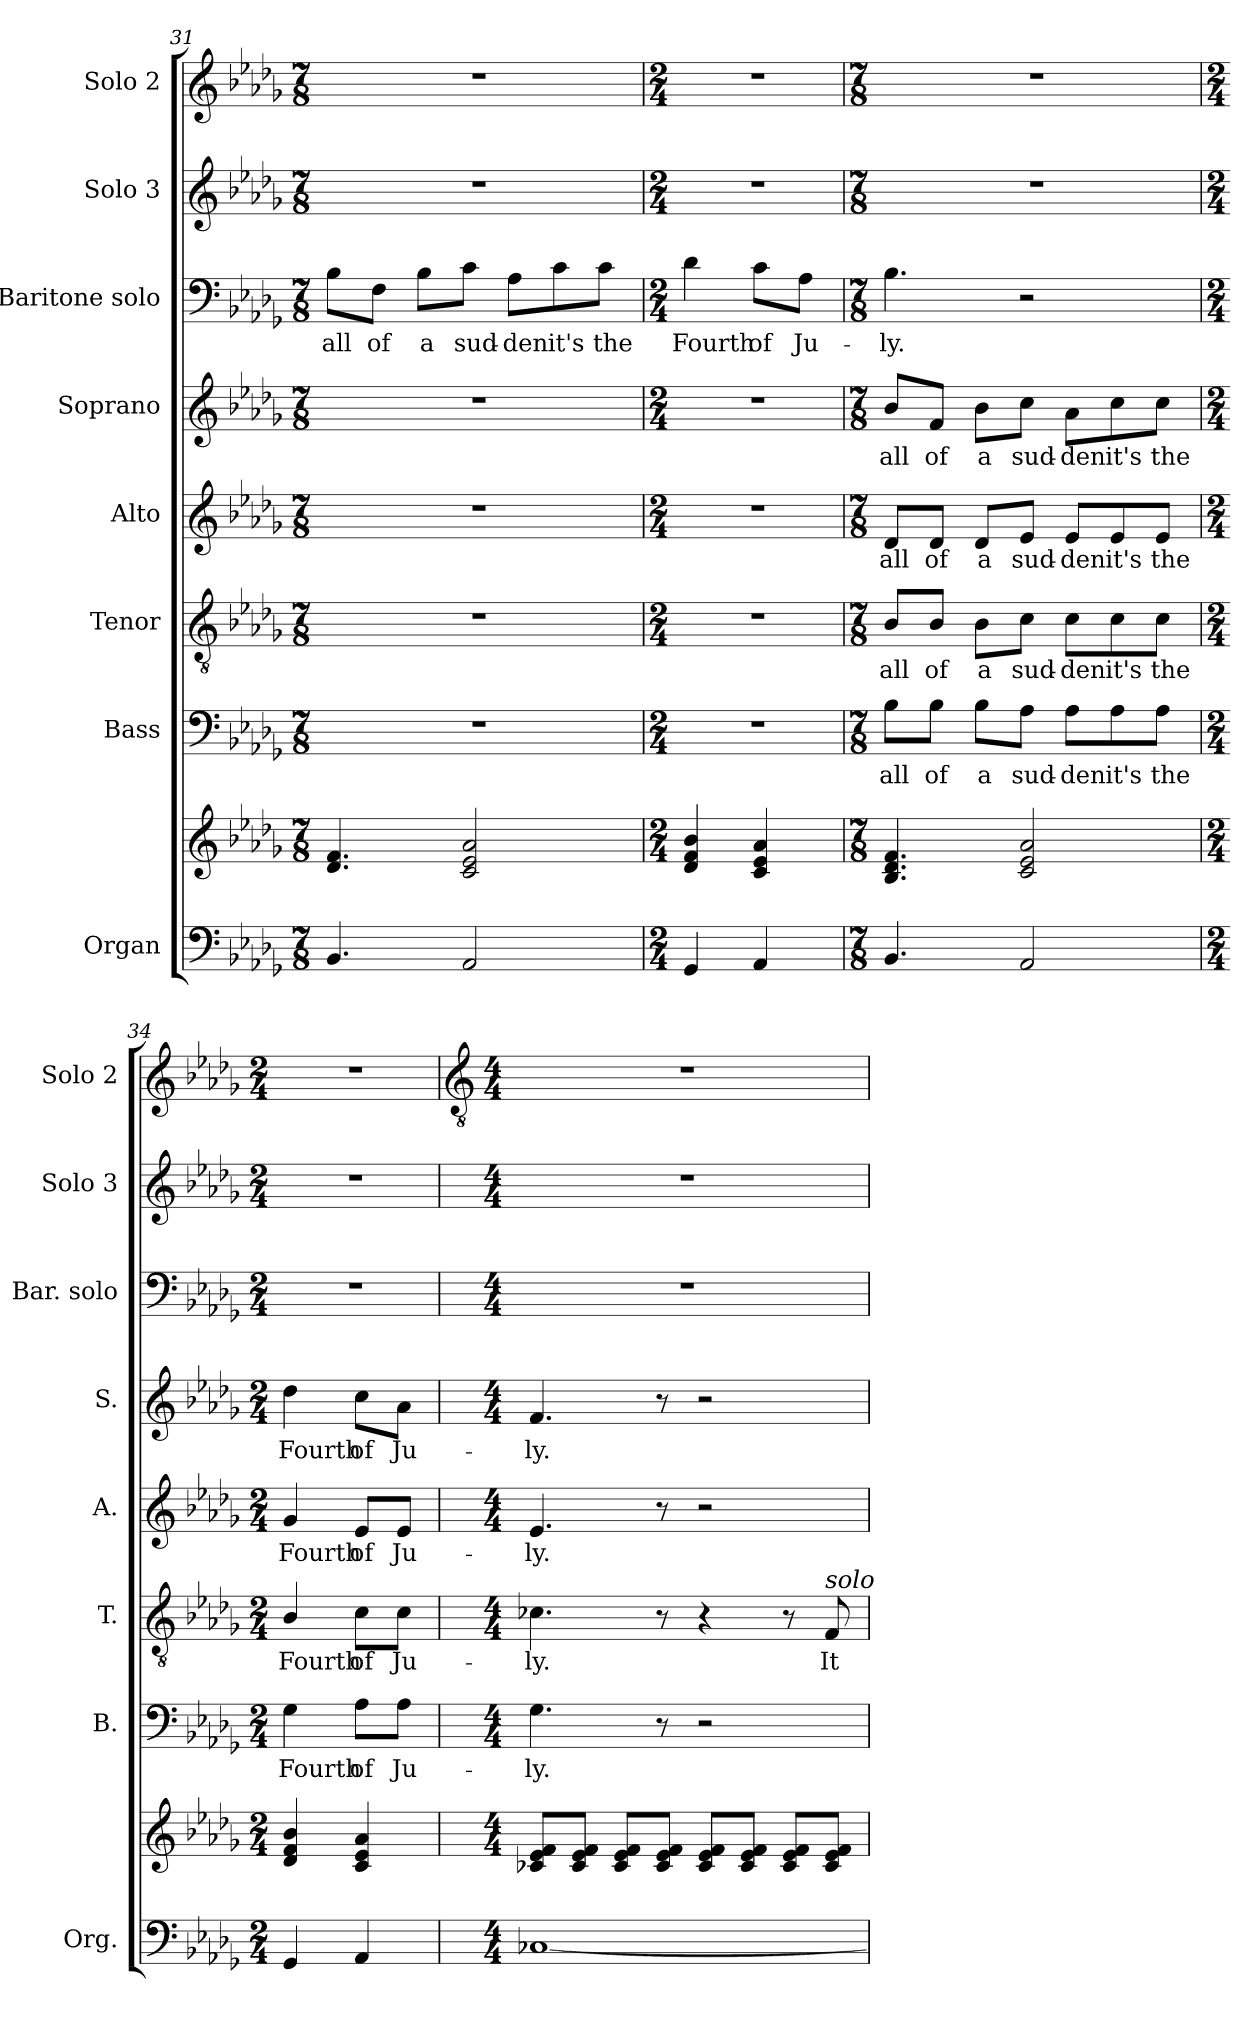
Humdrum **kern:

**kern	**kern	**kern	**text	**kern	**text	**kern	**text	**kern	**text	**kern	**text	**kern	**kern
*part8	*part8	*part7	*part7	*part6	*part6	*part5	*part5	*part4	*part4	*part3	*part3	*part2	*part1
*staff9	*staff8	*staff7	*staff7	*staff6	*staff6	*staff5	*staff5	*staff4	*staff4	*staff3	*staff3	*staff2	*staff1
*I"Organ	*	*I"Bass	*	*I"Tenor	*	*I"Alto	*	*I"Soprano	*	*I"Baritone solo	*	*I"Solo 3	*I"Solo 2
*I'Org.	*	*I'B.	*	*I'T.	*	*I'A.	*	*I'S.	*	*I'Bar. solo	*	*I'Solo 3	*I'Solo 2
!!LO:PB:g=z
*clefF4	*clefG2	*clefF4	*	*clefGv2	*	*clefG2	*	*clefG2	*	*clefF4	*	*clefG2	*clefG2
*	*	*	*	*ITrd7c12	*	*	*	*	*	*	*	*	*
*k[b-e-a-d-g-]	*k[b-e-a-d-g-]	*k[b-e-a-d-g-]	*	*k[b-e-a-d-g-]	*	*k[b-e-a-d-g-]	*	*k[b-e-a-d-g-]	*	*k[b-e-a-d-g-]	*	*k[b-e-a-d-g-]	*k[b-e-a-d-g-]
*D-:	*D-:	*D-:	*	*D-:	*	*D-:	*	*D-:	*	*D-:	*	*D-:	*D-:
*M7/8	*M7/8	*M7/8	*	*M7/8	*	*M7/8	*	*M7/8	*	*M7/8	*	*M7/8	*M7/8
=31	=31	=31	=31	=31	=31	=31	=31	=31	=31	=31	=31	=31	=31
!	!	!LO:N:vis=1	!	!LO:N:vis=1	!	!LO:N:vis=1	!	!LO:N:vis=1	!	!	!	!	!
!	!	!	!	!	!	!	!	!	!	!	!LO:LY:b:color=#000000	!LO:N:vis=1	!LO:N:vis=1
4.BB-i/	4.d-i/ 4.fi	2..r	.	2..r	.	2..r	.	2..r	.	8B-i\L	all	2..r	2..r
!	!	!	!	!	!	!	!	!	!	!	!LO:LY:b:color=#000000	!	!
.	.	.	.	.	.	.	.	.	.	8Fi\J	of	.	.
!	!	!	!	!	!	!	!	!	!	!	!LO:LY:b:color=#000000	!	!
.	.	.	.	.	.	.	.	.	.	8B-i\L	a	.	.
!	!	!	!	!	!	!	!	!	!	!	!LO:LY:b:color=#000000	!	!
2AA-i/	2ci/ 2e-i 2a-i	.	.	.	.	.	.	.	.	8ci\J	sud-	.	.
!	!	!	!	!	!	!	!	!	!	!	!LO:LY:b:color=#000000	!	!
.	.	.	.	.	.	.	.	.	.	8A-i\L	-den	.	.
!	!	!	!	!	!	!	!	!	!	!	!LO:LY:b:color=#000000	!	!
.	.	.	.	.	.	.	.	.	.	8ci\	it's	.	.
!	!	!	!	!	!	!	!	!	!	!	!LO:LY:b:color=#000000	!	!
.	.	.	.	.	.	.	.	.	.	8ci\J	the	.	.
=32	=32	=32	=32	=32	=32	=32	=32	=32	=32	=32	=32	=32	=32
*M2/4	*M2/4	*M2/4	*	*M2/4	*	*M2/4	*	*M2/4	*	*M2/4	*	*M2/4	*M2/4
!	!	!LO:N:vis=1	!	!LO:N:vis=1	!	!LO:N:vis=1	!	!LO:N:vis=1	!	!	!	!	!
!	!	!	!	!	!	!	!	!	!	!	!LO:LY:b:color=#000000	!LO:N:vis=1	!LO:N:vis=1
4GG-i/	4d-i/ 4fi 4b-i	2r	.	2r	.	2r	.	2r	.	4d-i\	Fourth	2r	2r
!	!	!	!	!	!	!	!	!	!	!	!LO:LY:b:color=#000000	!	!
4AA-i/	4ci/ 4e-i 4a-i	.	.	.	.	.	.	.	.	8ci\L	of	.	.
!	!	!	!	!	!	!	!	!	!	!	!LO:LY:b:color=#000000	!	!
.	.	.	.	.	.	.	.	.	.	8A-i\J	Ju-	.	.
=33	=33	=33	=33	=33	=33	=33	=33	=33	=33	=33	=33	=33	=33
*M7/8	*M7/8	*M7/8	*	*M7/8	*	*M7/8	*	*M7/8	*	*M7/8	*	*M7/8	*M7/8
!	!	!	!LO:LY:b:color=#000000	!	!	!	!	!	!	!	!	!	!
!	!	!	!	!	!LO:LY:b:color=#000000	!	!	!	!	!	!	!	!
!	!	!	!	!	!	!	!LO:LY:b:color=#000000	!	!	!	!	!	!
!	!	!	!	!	!	!	!	!	!LO:LY:b:color=#000000	!	!	!	!
!	!	!	!	!	!	!	!	!	!	!	!LO:LY:b:color=#000000	!LO:N:vis=1	!LO:N:vis=1
4.BB-i/	4.B-i/ 4.d-i 4.fi	8B-i\L	all	8BB-i/L	all	8d-i/L	all	8b-i/L	all	4.B-i\	-ly.	2..r	2..r
!	!	!	!LO:LY:b:color=#000000	!	!	!	!	!	!	!	!	!	!
!	!	!	!	!	!LO:LY:b:color=#000000	!	!	!	!	!	!	!	!
!	!	!	!	!	!	!	!LO:LY:b:color=#000000	!	!	!	!	!	!
!	!	!	!	!	!	!	!	!	!LO:LY:b:color=#000000	!	!	!	!
.	.	8B-i\J	of	8BB-i/J	of	8d-i/J	of	8fi/J	of	.	.	.	.
!	!	!	!LO:LY:b:color=#000000	!	!	!	!	!	!	!	!	!	!
!	!	!	!	!	!LO:LY:b:color=#000000	!	!	!	!	!	!	!	!
!	!	!	!	!	!	!	!LO:LY:b:color=#000000	!	!	!	!	!	!
!	!	!	!	!	!	!	!	!	!LO:LY:b:color=#000000	!	!	!	!
.	.	8B-i\L	a	8BB-i\L	a	8d-i/L	a	8b-i\L	a	.	.	.	.
!	!	!	!LO:LY:b:color=#000000	!	!	!	!	!	!	!	!	!	!
!	!	!	!	!	!LO:LY:b:color=#000000	!	!	!	!	!	!	!	!
!	!	!	!	!	!	!	!LO:LY:b:color=#000000	!	!	!	!	!	!
!	!	!	!	!	!	!	!	!	!LO:LY:b:color=#000000	!	!	!	!
2AA-i/	2ci/ 2e-i 2a-i	8A-i\J	sud-	8Ci\J	sud-	8e-i/J	sud-	8cci\J	sud-	2r	.	.	.
!	!	!	!LO:LY:b:color=#000000	!	!	!	!	!	!	!	!	!	!
!	!	!	!	!	!LO:LY:b:color=#000000	!	!	!	!	!	!	!	!
!	!	!	!	!	!	!	!LO:LY:b:color=#000000	!	!	!	!	!	!
!	!	!	!	!	!	!	!	!	!LO:LY:b:color=#000000	!	!	!	!
.	.	8A-i\L	-den	8Ci\L	-den	8e-i/L	-den	8a-i\L	-den	.	.	.	.
!	!	!	!LO:LY:b:color=#000000	!	!	!	!	!	!	!	!	!	!
!	!	!	!	!	!LO:LY:b:color=#000000	!	!	!	!	!	!	!	!
!	!	!	!	!	!	!	!LO:LY:b:color=#000000	!	!	!	!	!	!
!	!	!	!	!	!	!	!	!	!LO:LY:b:color=#000000	!	!	!	!
.	.	8A-i\	it's	8Ci\	it's	8e-i/	it's	8cci\	it's	.	.	.	.
!	!	!	!LO:LY:b:color=#000000	!	!	!	!	!	!	!	!	!	!
!	!	!	!	!	!LO:LY:b:color=#000000	!	!	!	!	!	!	!	!
!	!	!	!	!	!	!	!LO:LY:b:color=#000000	!	!	!	!	!	!
!	!	!	!	!	!	!	!	!	!LO:LY:b:color=#000000	!	!	!	!
.	.	8A-i\J	the	8Ci\J	the	8e-i/J	the	8cci\J	the	.	.	.	.
=34	=34	=34	=34	=34	=34	=34	=34	=34	=34	=34	=34	=34	=34
*M2/4	*M2/4	*M2/4	*	*M2/4	*	*M2/4	*	*M2/4	*	*M2/4	*	*M2/4	*M2/4
!	!	!	!LO:LY:b:color=#000000	!	!	!	!	!	!	!	!	!	!
!	!	!	!	!	!LO:LY:b:color=#000000	!	!	!	!	!	!	!	!
!	!	!	!	!	!	!	!LO:LY:b:color=#000000	!	!	!	!	!	!
!	!	!	!	!	!	!	!	!	!LO:LY:b:color=#000000	!LO:N:vis=1	!	!LO:N:vis=1	!LO:N:vis=1
4GG-i/	4d-i/ 4fi 4b-i	4G-i\	Fourth	4BB-i/	Fourth	4g-i/	Fourth	4dd-i\	Fourth	2r	.	2r	2r
!	!	!	!LO:LY:b:color=#000000	!	!	!	!	!	!	!	!	!	!
!	!	!	!	!	!LO:LY:b:color=#000000	!	!	!	!	!	!	!	!
!	!	!	!	!	!	!	!LO:LY:b:color=#000000	!	!	!	!	!	!
!	!	!	!	!	!	!	!	!	!LO:LY:b:color=#000000	!	!	!	!
4AA-i/	4ci/ 4e-i 4a-i	8A-i\L	of	8Ci\L	of	8e-i/L	of	8cci\L	of	.	.	.	.
!	!	!	!LO:LY:b:color=#000000	!	!	!	!	!	!	!	!	!	!
!	!	!	!	!	!LO:LY:b:color=#000000	!	!	!	!	!	!	!	!
!	!	!	!	!	!	!	!LO:LY:b:color=#000000	!	!	!	!	!	!
!	!	!	!	!	!	!	!	!	!LO:LY:b:color=#000000	!	!	!	!
.	.	8A-i\J	Ju-	8Ci\J	Ju-	8e-i/J	Ju-	8a-i\J	Ju-	.	.	.	.
!!LO:LB:g=z
=35	=35	=35	=35	=35	=35	=35	=35	=35	=35	=35	=35	=35	=35
*	*	*	*	*	*	*	*	*	*	*	*	*	*clefGv2
*M4/4	*M4/4	*M4/4	*	*M4/4	*	*M4/4	*	*M4/4	*	*M4/4	*	*M4/4	*M4/4
!	!	!	!LO:LY:b:color=#000000	!	!	!	!	!	!	!	!	!	!
!	!	!	!	!	!LO:LY:b:color=#000000	!	!	!	!	!	!	!	!
!	!	!	!	!	!	!	!LO:LY:b:color=#000000	!	!	!	!	!	!
!	!	!	!	!	!	!	!	!	!LO:LY:b:color=#000000	!	!	!	!
[1C-Xi	8c-Xi/ 8e-i/ 8fi/L	4.G-i\	-ly.	4.C-Xi\	-ly.	4.e-i/	-ly.	4.fi/	-ly.	1r	.	1r	1r
.	8c-i/ 8e-i/ 8fi/J	.	.	.	.	.	.	.	.	.	.	.	.
.	8c-i/ 8e-i/ 8fi/L	.	.	.	.	.	.	.	.	.	.	.	.
.	8c-i/ 8e-i/ 8fi/J	8r	.	8r	.	8r	.	8r	.	.	.	.	.
.	8c-i/ 8e-i/ 8fi/L	2r	.	4r	.	2r	.	2r	.	.	.	.	.
.	8c-i/ 8e-i/ 8fi/J	.	.	.	.	.	.	.	.	.	.	.	.
.	8c-i/ 8e-i/ 8fi/L	.	.	8r	.	.	.	.	.	.	.	.	.
!	!	!	!	!LO:TX:a:i:t=solo	!	!	!	!	!	!	!	!	!
!	!	!	!	!	!LO:LY:b:color=#000000	!	!	!	!	!	!	!	!
.	8c-i/ 8e-i/ 8fi/J	.	.	8FFi/	It	.	.	.	.	.	.	.	.
=	=	=	=	=	=	=	=	=	=	=	=	=	=
*-	*-	*-	*-	*-	*-	*-	*-	*-	*-	*-	*-	*-	*-
